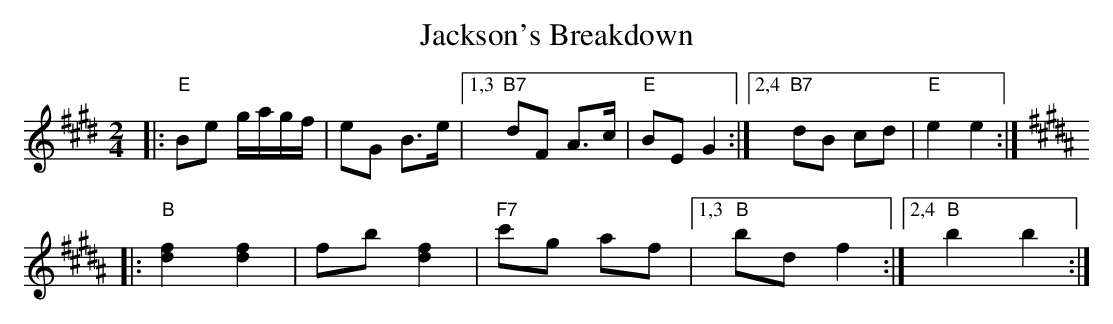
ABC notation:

X:1
T: Jackson's Breakdown
M: 2/4
L: 1/8
K: E
|: "E"Be g/a/g/f/ | eG B>e |1,3 "B7"dF A>c | "E"BE G2 :|2,4 "B7"dB cd | "E"e2 e2 :| [K:B]
|: "B"[f2d2] [f2d2] | fb [f2d2] | "F7"c'g af |1,3 "B"bd f2 :|2,4 "B"b2 b2 :|
